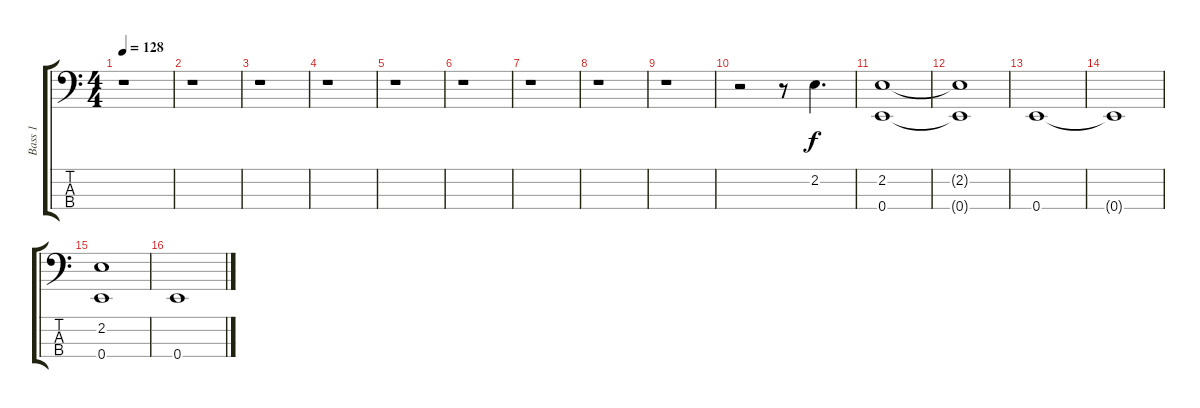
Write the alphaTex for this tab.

\track ("Bass 1" "Bass 1") {instrument electricbasspick}
\staff {score tabs}
\tuning (G2 D2 A1 E1) {hide}
\ts (4 4)
\tempo 128
\clef f4
\ks c
r.1{dy mp} |
r.1 |
r.1 |
r.1 |
r.1 |
r.1 |
r.1 |
r.1 |
r.1 |
r.2 r.8 2.2.4{d dy f} |
(2.2 0.4).1 |
(2.2{t} 0.4{t}).1 |
0.4.1 |
0.4{t}.1 |
(2.2 0.4).1 |
0.4.1
